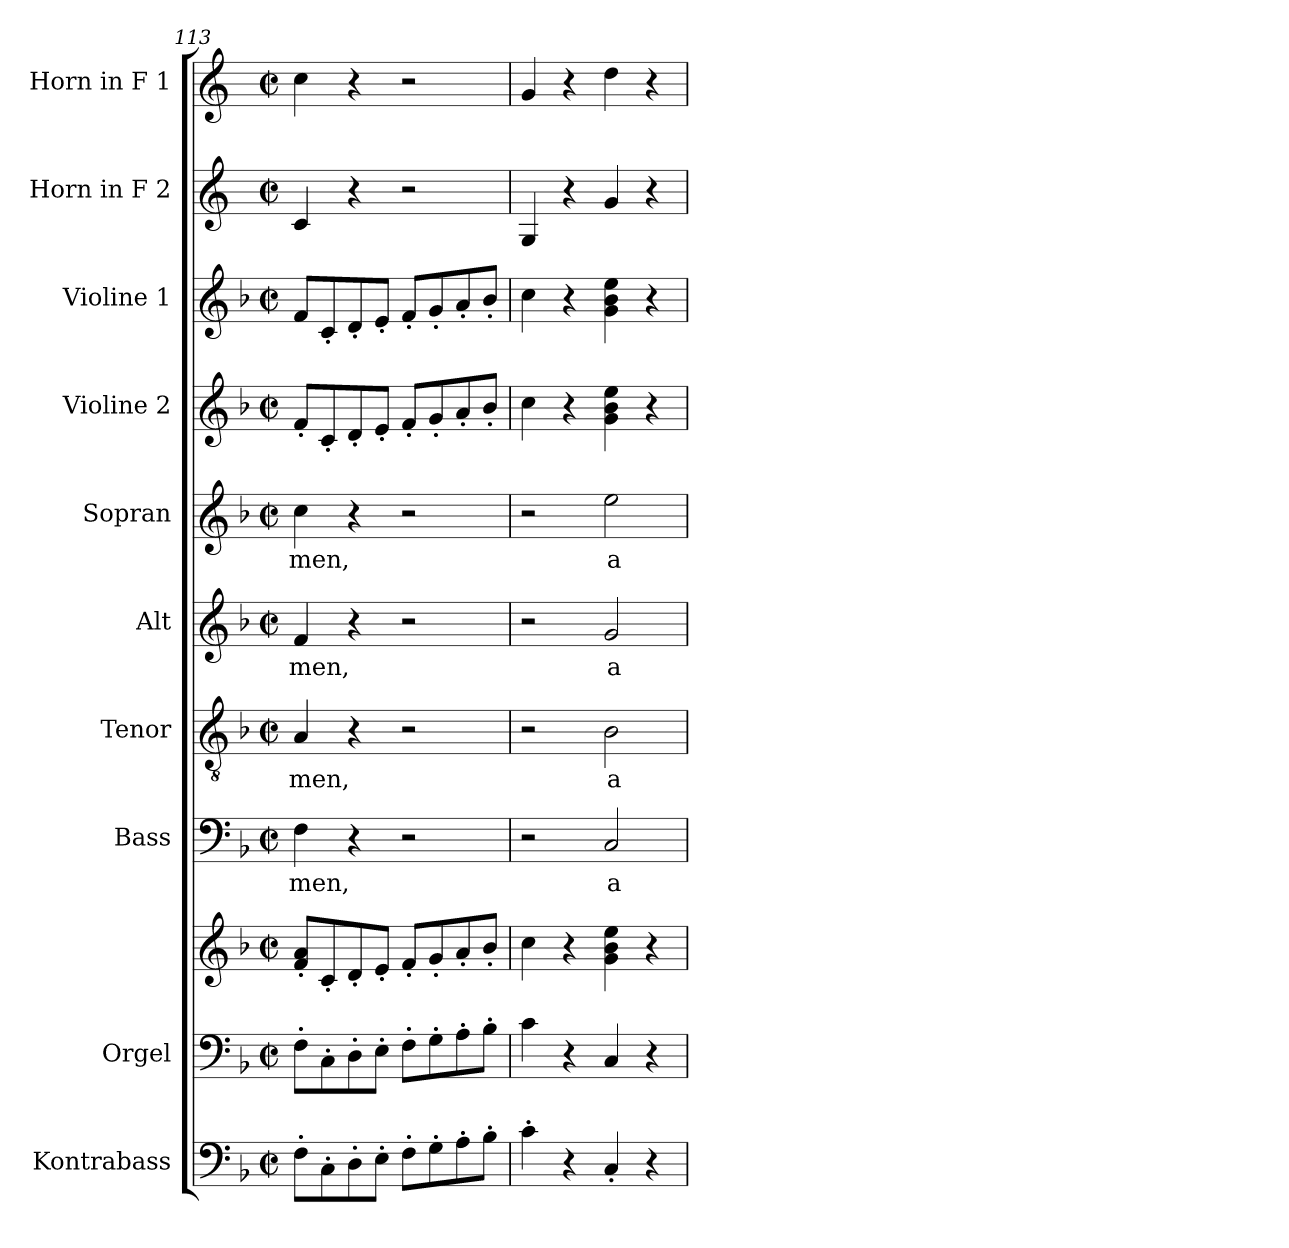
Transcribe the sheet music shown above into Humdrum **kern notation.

**kern	**kern	**kern	**kern	**text	**kern	**text	**kern	**text	**kern	**text	**kern	**kern	**kern	**kern
*part10	*part9	*part9	*part8	*part8	*part7	*part7	*part6	*part6	*part5	*part5	*part4	*part3	*part2	*part1
*staff11	*staff10	*staff9	*staff8	*staff8	*staff7	*staff7	*staff6	*staff6	*staff5	*staff5	*staff4	*staff3	*staff2	*staff1
*I"Kontrabass	*I"Orgel	*	*I"Bass	*	*I"Tenor	*	*I"Alt	*	*I"Sopran	*	*I"Violine 2	*I"Violine 1	*I"Horn in F 2	*I"Horn in F 1
*I'Kb.	*	*	*I'B.	*	*I'T.	*	*I'A.	*	*I'S.	*	*I'Vl. 2	*I'Vl. 1	*	*
*clefF4	*clefF4	*clefG2	*clefF4	*	*clefGv2	*	*clefG2	*	*clefG2	*	*clefG2	*clefG2	*clefG2	*clefG2
*ITrd7c12	*	*	*	*	*	*	*	*	*	*	*	*	*ITrd4c7	*ITrd4c7
*k[b-]	*k[b-]	*k[b-]	*k[b-]	*	*k[b-]	*	*k[b-]	*	*k[b-]	*	*k[b-]	*k[b-]	*k[b-]	*k[b-]
*F:	*F:	*F:	*F:	*	*F:	*	*F:	*	*F:	*	*F:	*F:	*F:	*F:
*M2/2	*M2/2	*M2/2	*M2/2	*	*M2/2	*	*M2/2	*	*M2/2	*	*M2/2	*M2/2	*M2/2	*M2/2
*met(c|)	*met(c|)	*met(c|)	*met(c|)	*	*met(c|)	*	*met(c|)	*	*met(c|)	*	*met(c|)	*met(c|)	*met(c|)	*met(c|)
=113	=113	=113	=113	=113	=113	=113	=113	=113	=113	=113	=113	=113	=113	=113
!	!	!	!	!LO:LY:b	!	!LO:LY:b	!	!LO:LY:b	!	!LO:LY:b	!	!	!	!
8FF'>\L	8F'>\L	8f/'< 8a/'<L	4F\	-men,	4A/	-men,	4f/	-men,	4cc\	-men,	8f'</L	8f/L	4F/	4f\
8CC'>\	8C'>\	8c'</	.	.	.	.	.	.	.	.	8c'</	8c'</	.	.
8DD'>\	8D'>\	8d'</	4r	.	4r	.	4r	.	4r	.	8d'</	8d'</	4r	4r
8EE'>\J	8E'>\J	8e'</J	.	.	.	.	.	.	.	.	8e'</J	8e'</J	.	.
8FF'>\L	8F'>\L	8f'</L	2r	.	2r	.	2r	.	2r	.	8f'</L	8f'</L	2r	2r
8GG'>\	8G'>\	8g'</	.	.	.	.	.	.	.	.	8g'</	8g'</	.	.
8AA'>\	8A'>\	8a'</	.	.	.	.	.	.	.	.	8a'</	8a'</	.	.
8BB-'>\J	8B-'>\J	8b-'</J	.	.	.	.	.	.	.	.	8b-'</J	8b-'</J	.	.
=114	=114	=114	=114	=114	=114	=114	=114	=114	=114	=114	=114	=114	=114	=114
4C'>\	4c\	4cc\	2r	.	2r	.	2r	.	2r	.	4cc\	4cc\	4C/	4c/
4r	4r	4r	.	.	.	.	.	.	.	.	4r	4r	4r	4r
!	!	!	!	!LO:LY:b	!	!LO:LY:b	!	!LO:LY:b	!	!LO:LY:b	!	!	!	!
4CC'</	4C/	4g\ 4b-\ 4ee\	2C/	a-	2B-\	a-	2g/	a-	2ee\	a-	4g\ 4b-\ 4ee\	4g\ 4b-\ 4ee\	4c/	4g\
4r	4r	4r	.	.	.	.	.	.	.	.	4r	4r	4r	4r
=	=	=	=	=	=	=	=	=	=	=	=	=	=	=
*-	*-	*-	*-	*-	*-	*-	*-	*-	*-	*-	*-	*-	*-	*-
